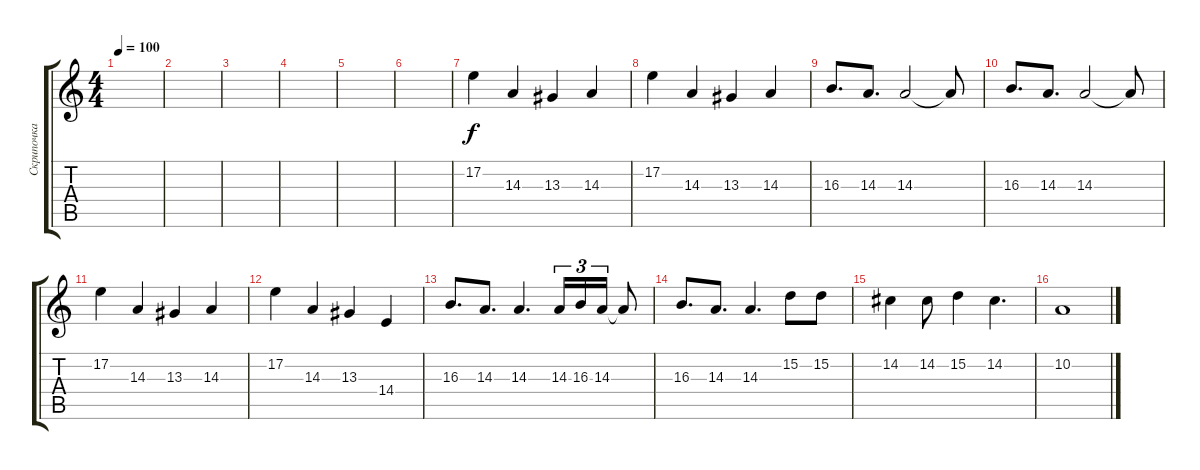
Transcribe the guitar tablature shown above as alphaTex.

\track ("Скрипочка" "Скрипочка") {instrument viola}
\staff {score tabs}
\tuning (E4 B3 G3 D3 A2 E2) {hide}
\ts (4 4)
\tempo 100
\clef g2
\ks c
|
|
|
|
|
|
17.2.4 14.3.4 13.3.4 14.3.4 |
17.2.4 14.3.4 13.3.4 14.3.4 |
16.3.8{d} 14.3.8{d} 14.3.2 14.3{t}.8 |
16.3.8{d} 14.3.8{d} 14.3.2 14.3{t}.8 |
17.2.4 14.3.4 13.3.4 14.3.4 |
17.2.4 14.3.4 13.3.4 14.4.4 |
16.3.8{d} 14.3.8{d} 14.3.4{d} 14.3.16{tu (3 2)} 16.3.16{tu (3 2)} 14.3.16{tu (3 2)} 14.3{t}.8 |
16.3.8{d} 14.3.8{d} 14.3.4{d} 15.2.8 15.2.8 |
14.2.4 14.2.8 15.2.4 14.2.4{d} |
10.2.1{volume 0}
